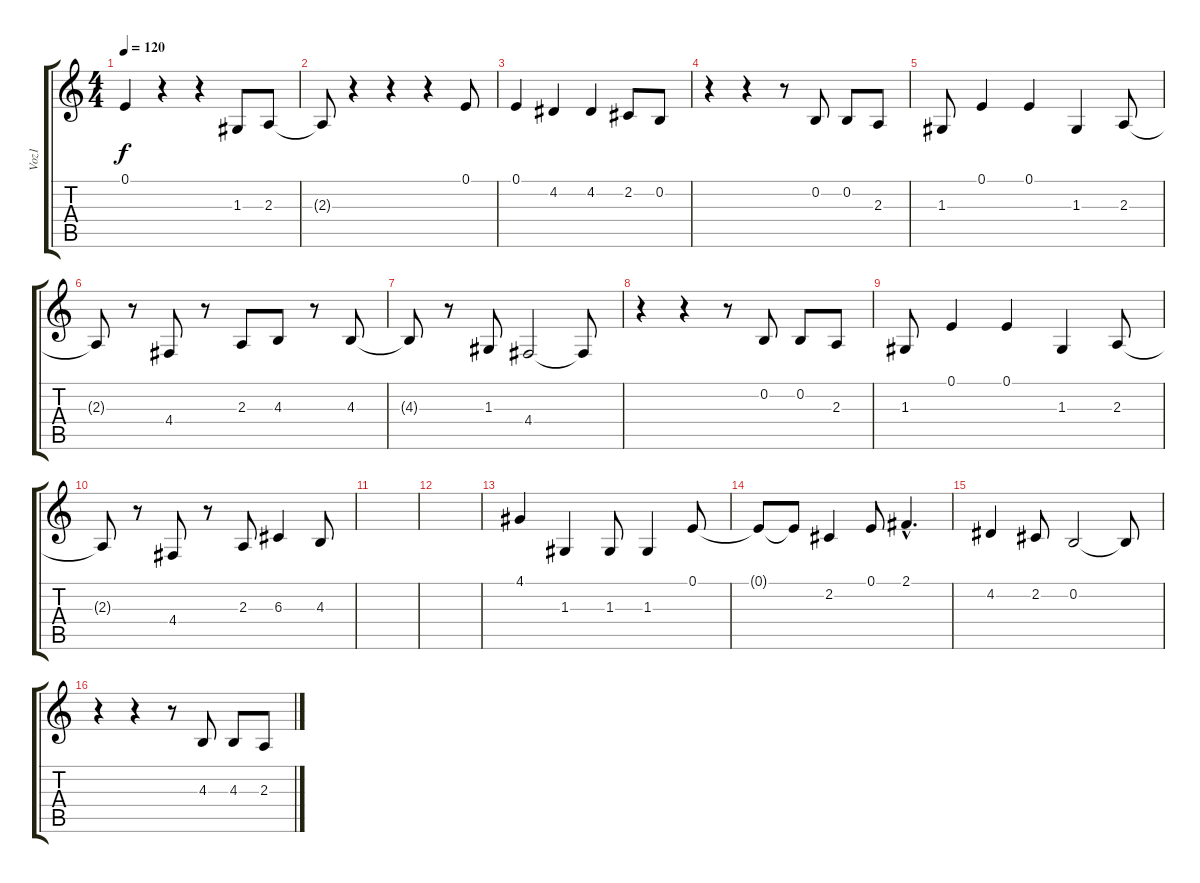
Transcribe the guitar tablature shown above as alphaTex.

\track ("Voz1" "Voz1") {instrument harpsichord}
\staff {score tabs}
\tuning (E4 B3 G3 D3 A2 E2) {hide}
\ts (4 4)
\tempo 120
\clef g2
\ks c
0.1{t}.4{dy f} r.4 r.4 1.3.8 2.3.8 |
2.3{t}.8 r.4 r.4 r.4 0.1.8 |
0.1.4 4.2.4 4.2.4 2.2.8 0.2.8 |
r.4 r.4 r.8 0.2.8 0.2.8 2.3.8 |
1.3.8 0.1.4 0.1.4 1.3.4 2.3.8 |
2.3{t}.8 r.8 4.4.8 r.8 2.3.8 4.3.8 r.8 4.3.8 |
4.3{t}.8 r.8 1.3.8 4.4.2 4.4{t}.8 |
r.4 r.4 r.8 0.2.8 0.2.8 2.3.8 |
1.3.8 0.1.4 0.1.4 1.3.4 2.3.8 |
2.3{t}.8 r.8 4.4.8 r.8 2.3.8 6.3.4 4.3.8 |
|
|
4.1.4 1.3.4 1.3.8 1.3.4 0.1.8 |
0.1{t}.8 0.1{t}.8 2.2.4 0.1.8 2.1{hac}.4{d} |
4.2.4 2.2.8 0.2.2 0.2{t}.8 |
r.4 r.4 r.8 4.3.8 4.3.8 2.3.8
